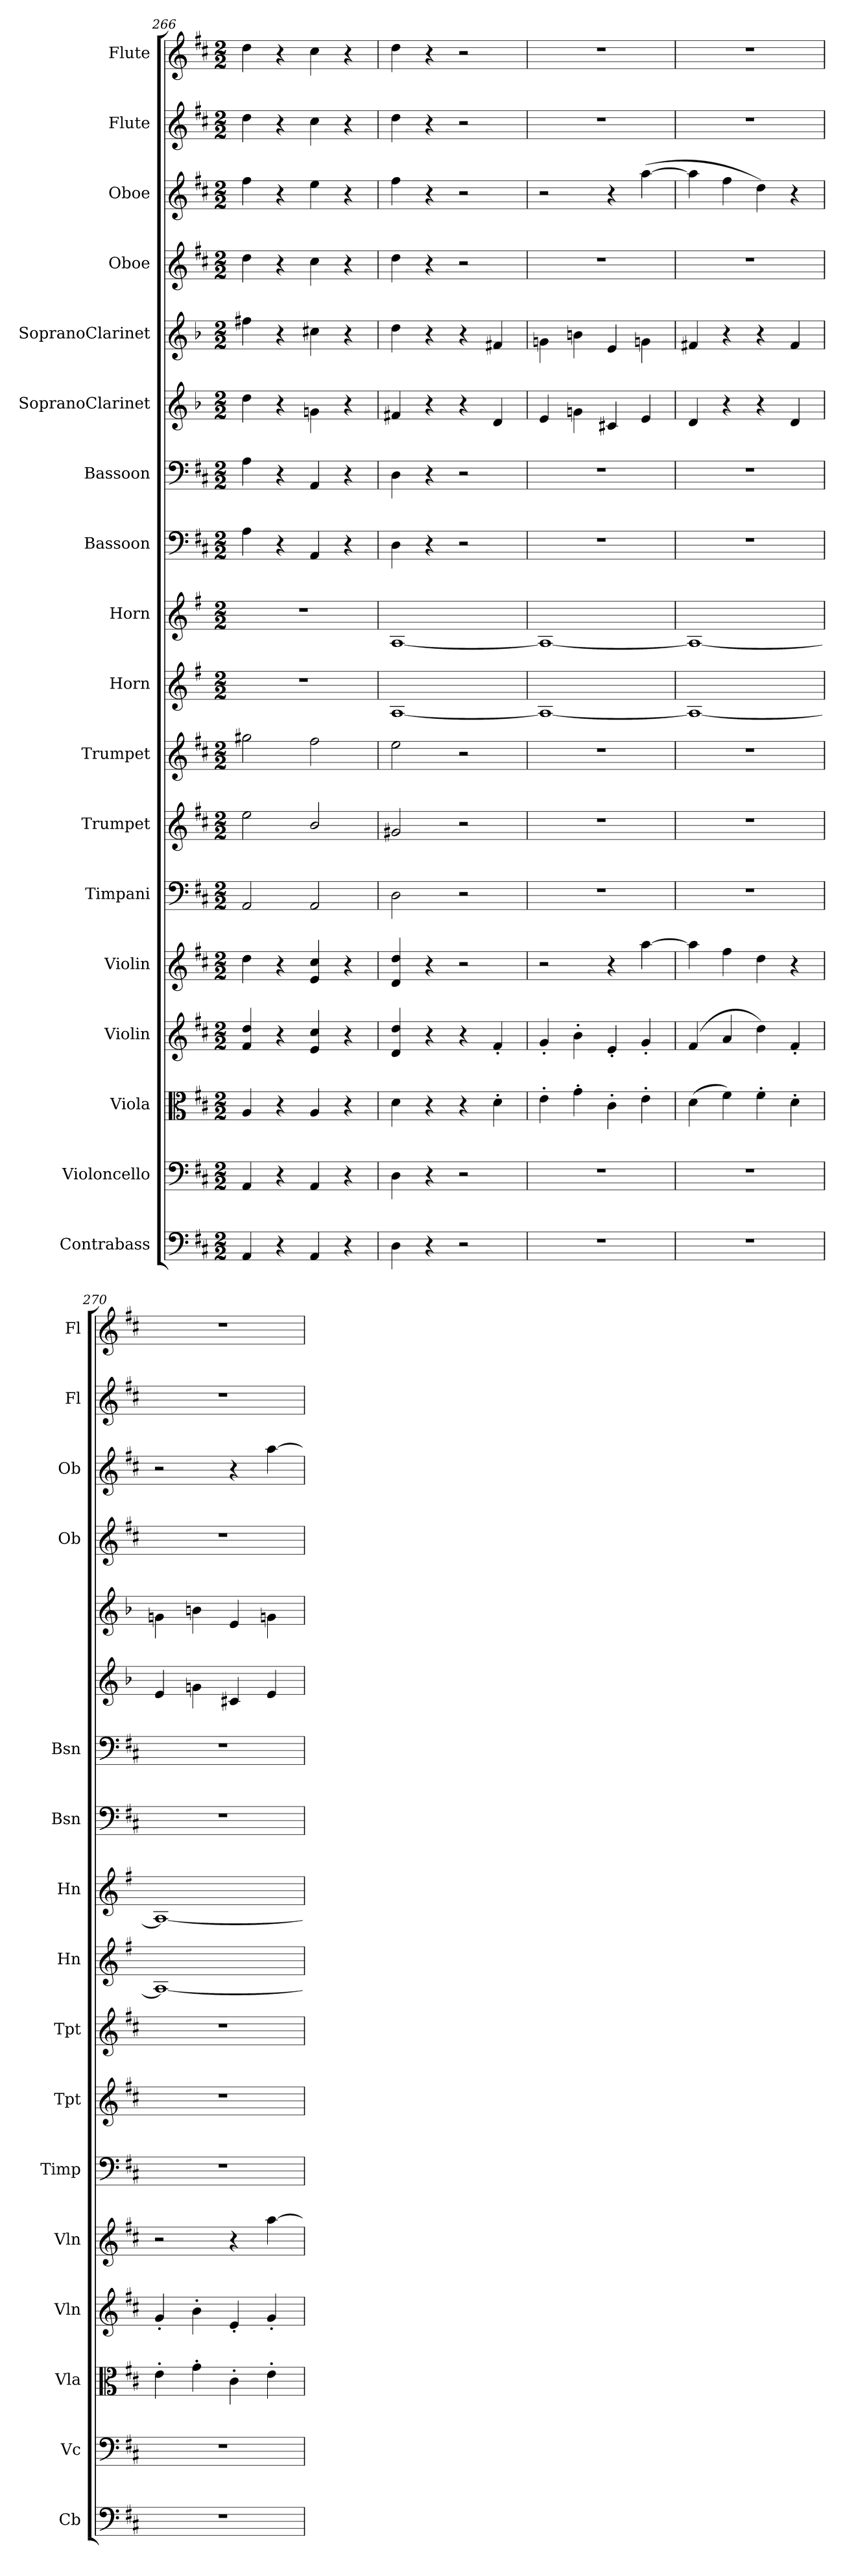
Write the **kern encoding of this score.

**kern	**kern	**kern	**kern	**kern	**kern	**kern	**kern	**kern	**kern	**kern	**kern	**kern	**kern	**kern	**kern	**kern	**kern
*part18	*part17	*part16	*part15	*part14	*part13	*part12	*part11	*part10	*part9	*part8	*part7	*part6	*part5	*part4	*part3	*part2	*part1
*staff18	*staff17	*staff16	*staff15	*staff14	*staff13	*staff12	*staff11	*staff10	*staff9	*staff8	*staff7	*staff6	*staff5	*staff4	*staff3	*staff2	*staff1
*I"Contrabass	*I"Violoncello	*I"Viola	*I"Violin	*I"Violin	*I"Timpani	*I"Trumpet	*I"Trumpet	*I"Horn	*I"Horn	*I"Bassoon	*I"Bassoon	*I"SopranoClarinet	*I"SopranoClarinet	*I"Oboe	*I"Oboe	*I"Flute	*I"Flute
*I'Cb	*I'Vc	*I'Vla	*I'Vln	*I'Vln	*I'Timp	*I'Tpt	*I'Tpt	*I'Hn	*I'Hn	*I'Bsn	*I'Bsn	*	*	*I'Ob	*I'Ob	*I'Fl	*I'Fl
*clefF4	*clefF4	*clefC3	*clefG2	*clefG2	*clefF4	*clefG2	*clefG2	*clefG2	*clefG2	*clefF4	*clefF4	*clefG2	*clefG2	*clefG2	*clefG2	*clefG2	*clefG2
*ITrd7c12	*	*	*	*	*	*ITrd1c2	*ITrd1c2	*ITrd4c7	*ITrd4c7	*	*	*	*	*	*	*	*
*k[f#c#]	*k[f#c#]	*k[f#c#]	*k[f#c#]	*k[f#c#]	*k[f#c#]	*k[]	*k[]	*k[]	*k[]	*k[f#c#]	*k[f#c#]	*k[b-]	*k[b-]	*k[f#c#]	*k[f#c#]	*k[f#c#]	*k[f#c#]
*D:	*D:	*D:	*D:	*D:	*D:	*	*	*	*	*D:	*D:	*	*	*D:	*D:	*D:	*D:
*M2/2	*M2/2	*M2/2	*M2/2	*M2/2	*M2/2	*M2/2	*M2/2	*M2/2	*M2/2	*M2/2	*M2/2	*M2/2	*M2/2	*M2/2	*M2/2	*M2/2	*M2/2
=266	=266	=266	=266	=266	=266	=266	=266	=266	=266	=266	=266	=266	=266	=266	=266	=266	=266
4AAA/	4AA/	4A/	4f#/ 4dd/	4dd\	2AA/	2dd\	2ff#X\	1r	1r	4A\	4A\	4dd\	4ff#X\	4dd\	4ff#\	4dd\	4dd\
4r	4r	4r	4r	4r	.	.	.	.	.	4r	4r	4r	4r	4r	4r	4r	4r
4AAA/	4AA/	4A/	4e/ 4cc#/	4e/ 4cc#/	2AA/	2a/	2ee\	.	.	4AA/	4AA/	4gn\	4cc#X\	4cc#\	4ee\	4cc#\	4cc#\
4r	4r	4r	4r	4r	.	.	.	.	.	4r	4r	4r	4r	4r	4r	4r	4r
=267	=267	=267	=267	=267	=267	=267	=267	=267	=267	=267	=267	=267	=267	=267	=267	=267	=267
4DD\	4D\	4d\	4d/ 4dd/	4d/ 4dd/	2D\	2f#X/	2dd\	[1D	[1D	4D\	4D\	4f#X/	4dd\	4dd\	4ff#\	4dd\	4dd\
4r	4r	4r	4r	4r	.	.	.	.	.	4r	4r	4r	4r	4r	4r	4r	4r
2r	2r	4r	4r	2r	2r	2r	2r	.	.	2r	2r	4r	4r	2r	2r	2r	2r
.	.	4d'\	4f#'/	.	.	.	.	.	.	.	.	4d/	4f#X/	.	.	.	.
=268	=268	=268	=268	=268	=268	=268	=268	=268	=268	=268	=268	=268	=268	=268	=268	=268	=268
1r	1r	4e'\	4g'/	2r	1r	1r	1r	1D_	1D_	1r	1r	4e/	4gn\	1r	2r	1r	1r
.	.	4g'\	4b'\	.	.	.	.	.	.	.	.	4gn\	4bn\	.	.	.	.
.	.	4c#'\	4e'/	4r	.	.	.	.	.	.	.	4c#X/	4e/	.	4r	.	.
.	.	4e'\	4g'/	[4aa\	.	.	.	.	.	.	.	4e/	4gn\	.	(>[4aa\	.	.
=269	=269	=269	=269	=269	=269	=269	=269	=269	=269	=269	=269	=269	=269	=269	=269	=269	=269
1r	1r	(>4d\	(>4f#/	4aa\]	1r	1r	1r	1D_	1D_	1r	1r	4d/	4f#X/	1r	4aa\]	1r	1r
.	.	4f#\)	4a/	4ff#\	.	.	.	.	.	.	.	4r	4r	.	4ff#\	.	.
.	.	4f#'\	4dd\)	4dd\	.	.	.	.	.	.	.	4r	4r	.	4dd\)	.	.
.	.	4d'\	4f#'/	4r	.	.	.	.	.	.	.	4d/	4f#/	.	4r	.	.
=270	=270	=270	=270	=270	=270	=270	=270	=270	=270	=270	=270	=270	=270	=270	=270	=270	=270
1r	1r	4e'\	4g'/	2r	1r	1r	1r	1D_	1D_	1r	1r	4e/	4gn\	1r	2r	1r	1r
.	.	4g'\	4b'\	.	.	.	.	.	.	.	.	4gn\	4bn\	.	.	.	.
.	.	4c#'\	4e'/	4r	.	.	.	.	.	.	.	4c#X/	4e/	.	4r	.	.
.	.	4e'\	4g'/	[4aa\	.	.	.	.	.	.	.	4e/	4gn\	.	[4aa\	.	.
=	=	=	=	=	=	=	=	=	=	=	=	=	=	=	=	=	=
*-	*-	*-	*-	*-	*-	*-	*-	*-	*-	*-	*-	*-	*-	*-	*-	*-	*-
